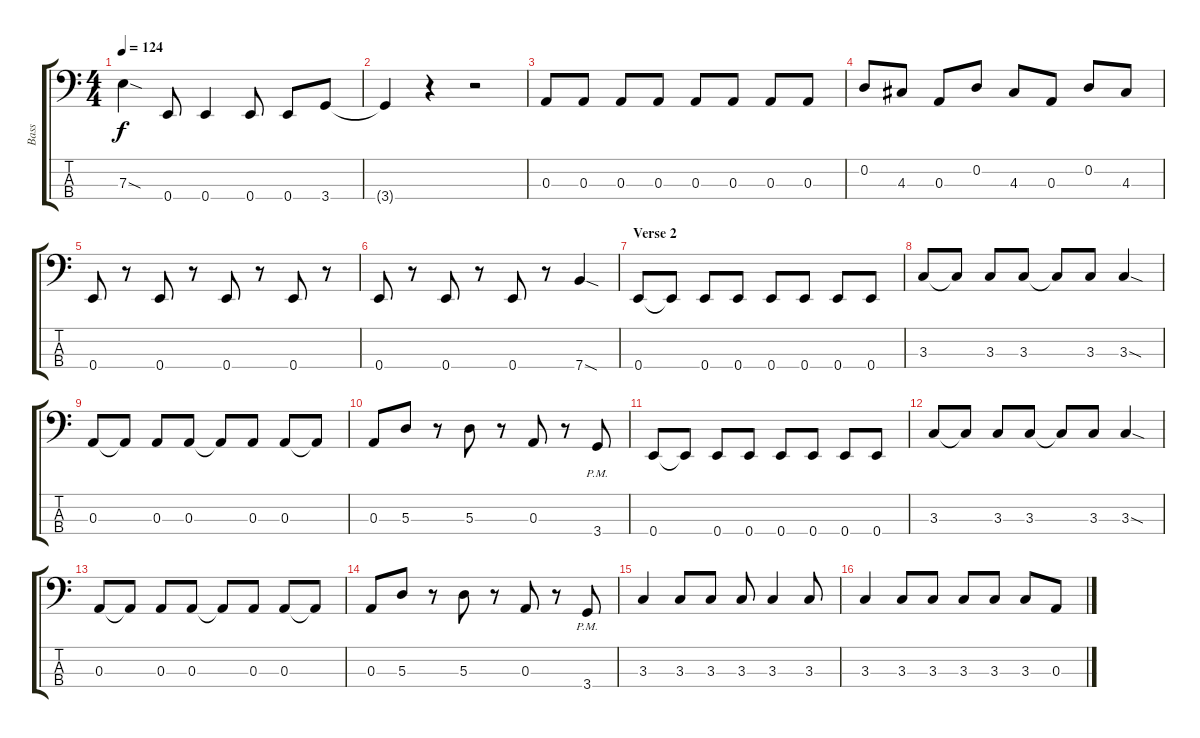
\track ("Bass" "Bass") {instrument electricbasspick}
\staff {score tabs}
\tuning (G2 D2 A1 E1) {hide}
\ts (4 4)
\tempo 124
\clef f4
\ks c
7.3{sod}.4{dy f} 0.4.8 0.4.4 0.4.8 0.4.8 3.4.8 |
3.4{t}.4 r.4 r.2 |
0.3.8 0.3.8 0.3.8 0.3.8 0.3.8 0.3.8 0.3.8 0.3.8 |
0.2.8 4.3.8 0.3.8 0.2.8 4.3.8 0.3.8 0.2.8 4.3.8 |
0.4.8 r.8 0.4.8 r.8 0.4.8 r.8 0.4.8 r.8 |
0.4.8 r.8 0.4.8 r.8 0.4.8 r.8 7.4{sod}.4 |
\section ("" "Verse 2")
0.4.8 0.4{t}.8 0.4.8 0.4.8 0.4.8 0.4.8 0.4.8 0.4.8 |
3.3.8 3.3{t}.8 3.3.8 3.3.8 3.3{t}.8 3.3.8 3.3{sod}.4 |
0.3.8 0.3{t}.8 0.3.8 0.3.8 0.3{t}.8 0.3.8 0.3.8 0.3{t}.8 |
0.3.8 5.3.8 r.8 5.3.8 r.8 0.3.8 r.8 3.4{pm}.8 |
0.4.8 0.4{t}.8 0.4.8 0.4.8 0.4.8 0.4.8 0.4.8 0.4.8 |
3.3.8 3.3{t}.8 3.3.8 3.3.8 3.3{t}.8 3.3.8 3.3{sod}.4 |
0.3.8 0.3{t}.8 0.3.8 0.3.8 0.3{t}.8 0.3.8 0.3.8 0.3{t}.8 |
0.3.8 5.3.8 r.8 5.3.8 r.8 0.3.8 r.8 3.4{pm}.8 |
3.3.4 3.3.8 3.3.8 3.3.8 3.3.4 3.3.8 |
3.3.4 3.3.8 3.3.8 3.3.8 3.3.8 3.3.8 0.3.8
